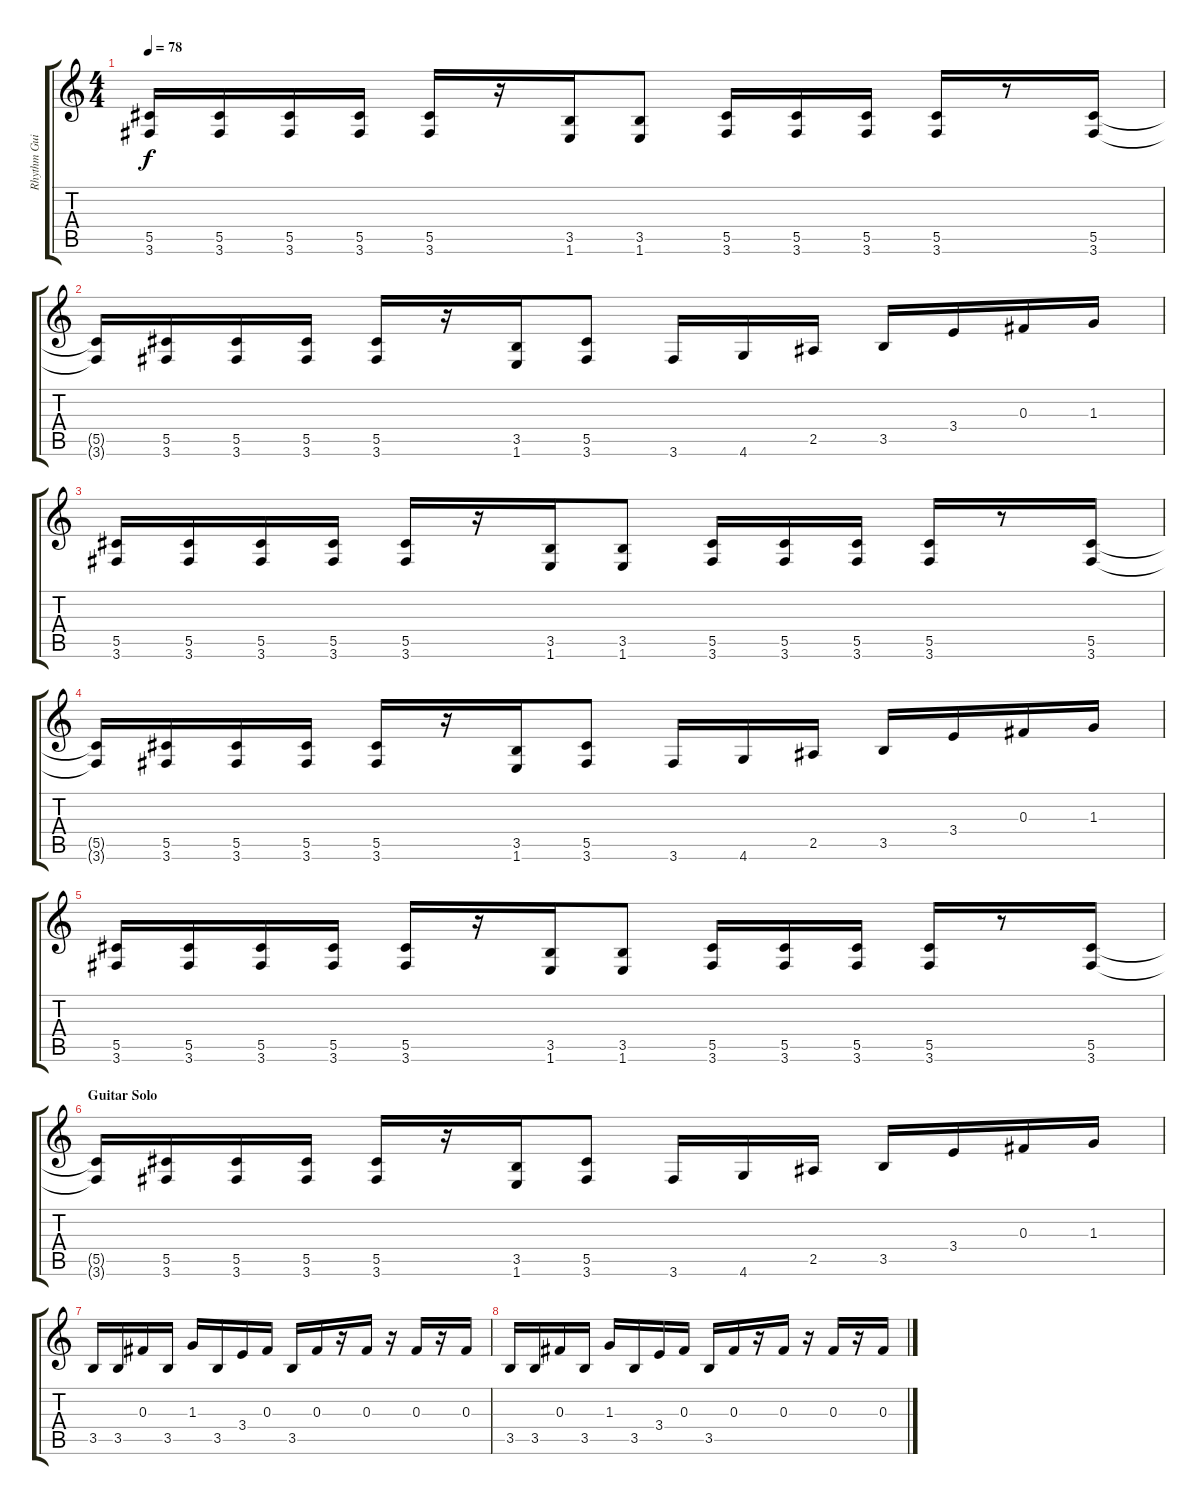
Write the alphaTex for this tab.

\track ("Rhythm Guitar - Timo Tolkki" "Rhythm Gui") {instrument distortionguitar}
\staff {score tabs}
\tuning (Eb4 Bb3 Gb3 Db3 Ab2 Eb2) {hide}
\ts (4 4)
\tempo 78
\clef g2
\ks c
(5.5 3.6).16{dy f} (5.5 3.6).16 (5.5 3.6).16 (5.5 3.6).16 (5.5 3.6).16 r.16 (3.5 1.6).16 (3.5 1.6).8 (5.5 3.6).16 (5.5 3.6).16 (5.5 3.6).16 (5.5 3.6).16 r.8 (5.5 3.6).16 |
(5.5{t} 3.6{t}).16 (5.5 3.6).16 (5.5 3.6).16 (5.5 3.6).16 (5.5 3.6).16 r.16 (3.5 1.6).16 (5.5 3.6).8 3.6.16 4.6.16 2.5.16 3.5.16 3.4.16 0.3.16 1.3.16 |
(5.5 3.6).16 (5.5 3.6).16 (5.5 3.6).16 (5.5 3.6).16 (5.5 3.6).16 r.16 (3.5 1.6).16 (3.5 1.6).8 (5.5 3.6).16 (5.5 3.6).16 (5.5 3.6).16 (5.5 3.6).16 r.8 (5.5 3.6).16 |
(5.5{t} 3.6{t}).16 (5.5 3.6).16 (5.5 3.6).16 (5.5 3.6).16 (5.5 3.6).16 r.16 (3.5 1.6).16 (5.5 3.6).8 3.6.16 4.6.16 2.5.16 3.5.16 3.4.16 0.3.16 1.3.16 |
(5.5 3.6).16 (5.5 3.6).16 (5.5 3.6).16 (5.5 3.6).16 (5.5 3.6).16 r.16 (3.5 1.6).16 (3.5 1.6).8 (5.5 3.6).16 (5.5 3.6).16 (5.5 3.6).16 (5.5 3.6).16 r.8 (5.5 3.6).16 |
\section ("" "Guitar Solo")
(5.5{t} 3.6{t}).16 (5.5 3.6).16 (5.5 3.6).16 (5.5 3.6).16 (5.5 3.6).16 r.16 (3.5 1.6).16 (5.5 3.6).8 3.6.16 4.6.16 2.5.16 3.5.16 3.4.16 0.3.16 1.3.16 |
3.5.16 3.5.16 0.3.16 3.5.16 1.3.16 3.5.16 3.4.16 0.3.16 3.5.16 0.3.16 r.16 0.3.16 r.16 0.3.16 r.16 0.3.16 |
3.5.16 3.5.16 0.3.16 3.5.16 1.3.16 3.5.16 3.4.16 0.3.16 3.5.16 0.3.16 r.16 0.3.16 r.16 0.3.16 r.16 0.3.16
